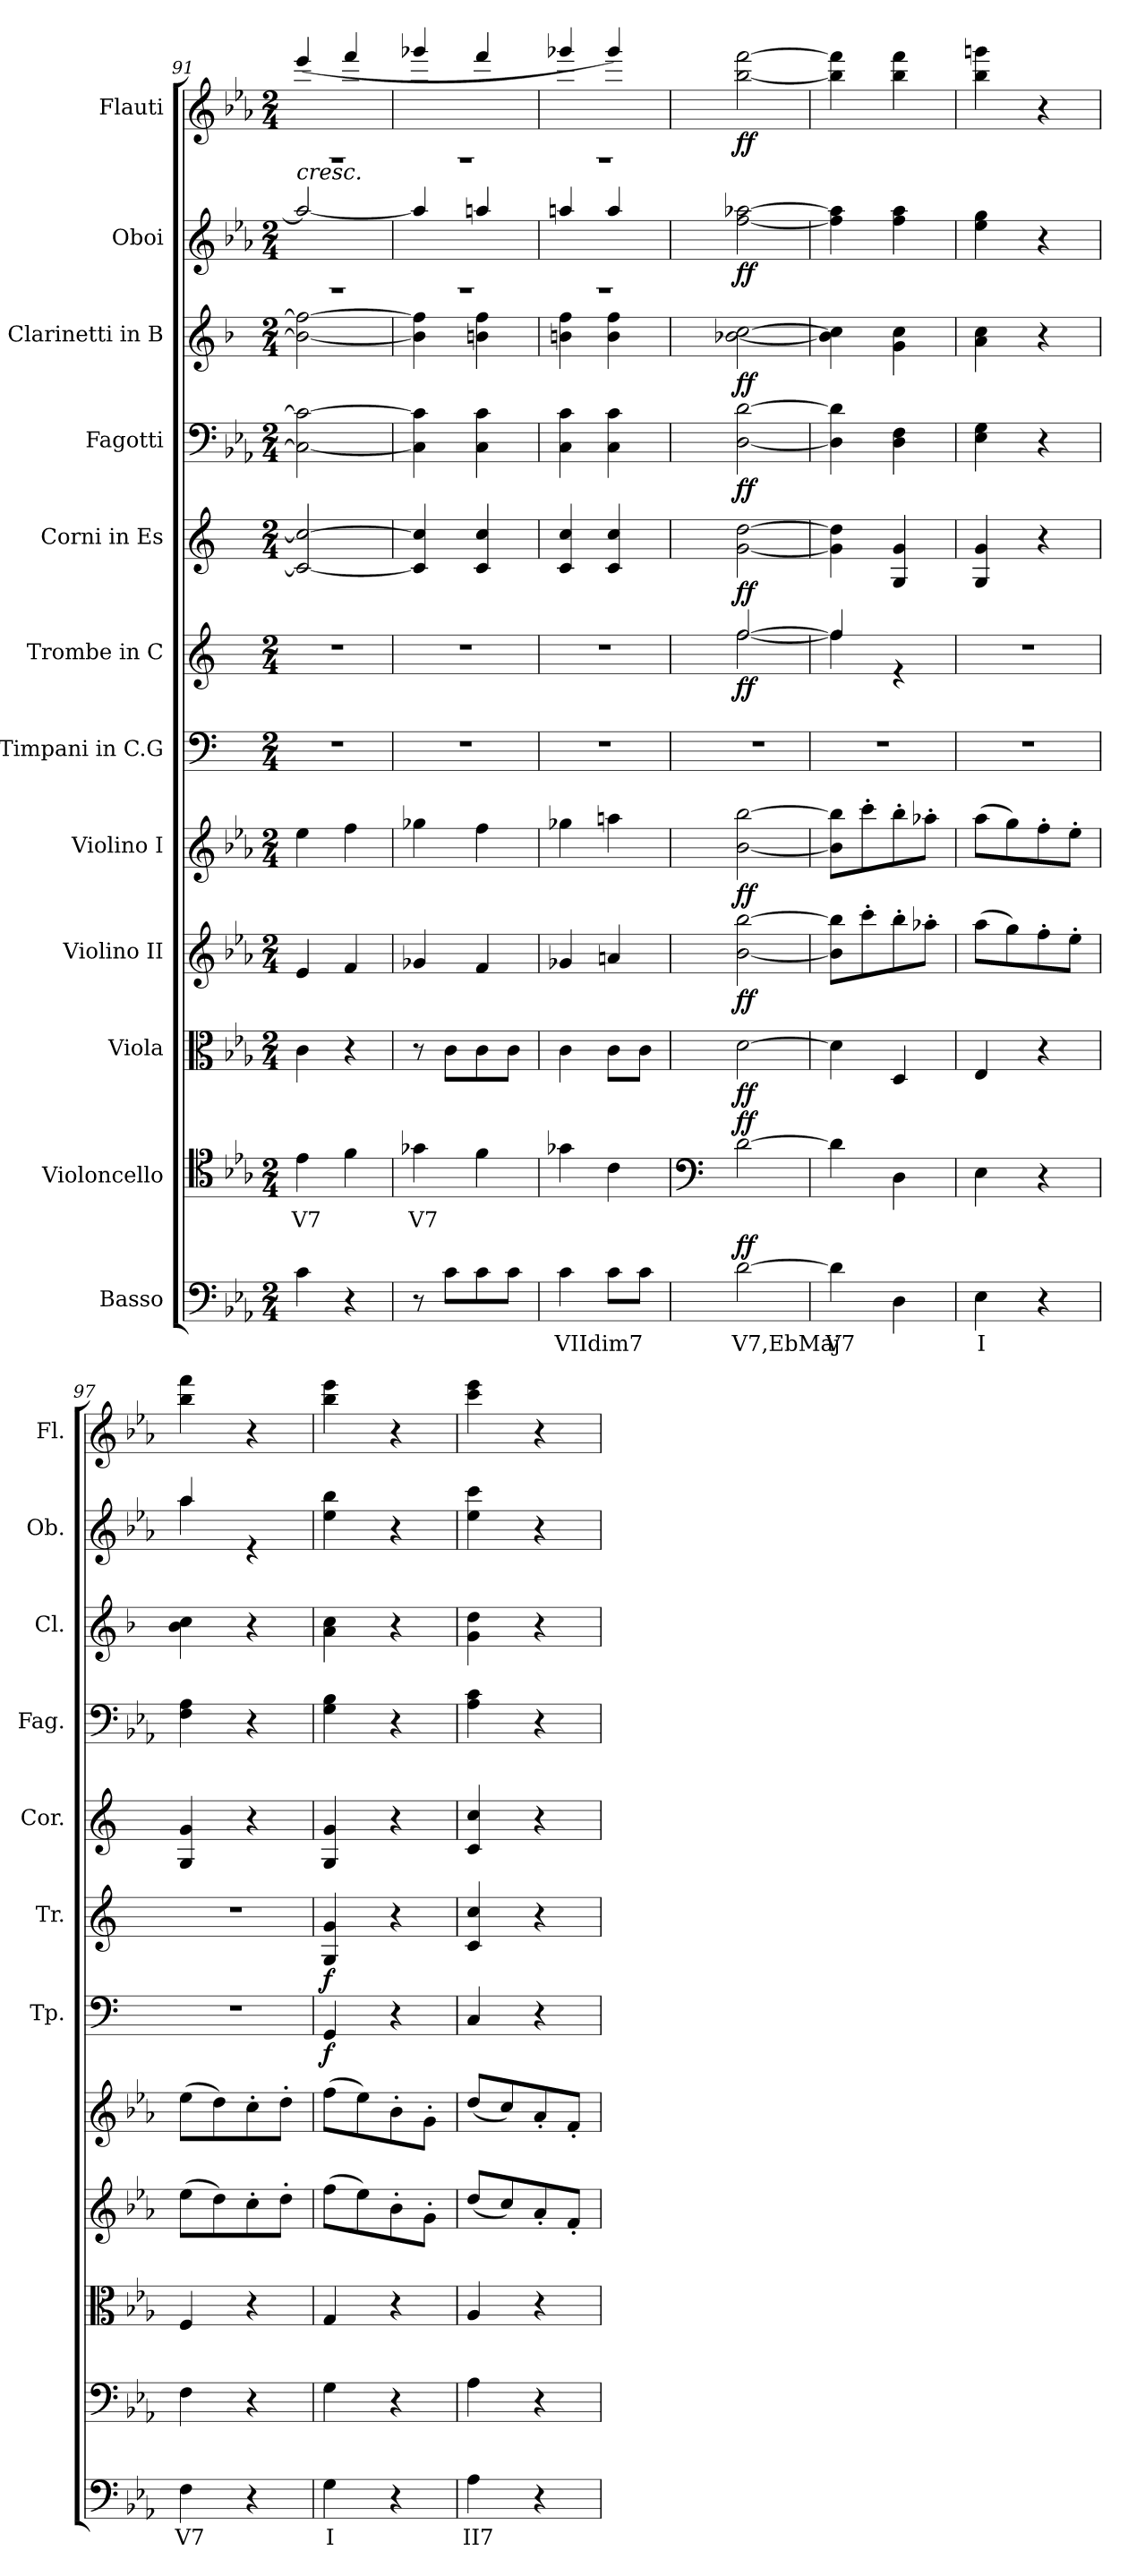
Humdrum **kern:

**kern	**text	**dynam	**kern	**text	**dynam	**kern	**dynam	**kern	**dynam	**kern	**dynam	**kern	**dynam	**kern	**dynam	**kern	**dynam	**kern	**dynam	**kern	**dynam	**kern	**dynam	**kern	**dynam
*part12	*part12	*part12	*part11	*part11	*part11	*part10	*part10	*part9	*part9	*part8	*part8	*part7	*part7	*part6	*part6	*part5	*part5	*part4	*part4	*part3	*part3	*part2	*part2	*part1	*part1
*staff12	*staff12	*staff12	*staff11	*staff11	*staff11	*staff10	*staff10	*staff9	*staff9	*staff8	*staff8	*staff7	*staff7	*staff6	*staff6	*staff5	*staff5	*staff4	*staff4	*staff3	*staff3	*staff2	*staff2	*staff1	*staff1
*I"Basso	*	*	*I"Violoncello	*	*	*I"Viola	*	*I"Violino II	*	*I"Violino I	*	*I"Timpani in C.G	*	*I"Trombe in C	*	*I"Corni in Es	*	*I"Fagotti	*	*I"Clarinetti in B	*	*I"Oboi	*	*I"Flauti	*
*	*	*	*	*	*	*	*	*	*	*	*	*I'Tp.	*	*I'Tr.	*	*I'Cor.	*	*I'Fag.	*	*I'Cl.	*	*I'Ob.	*	*I'Fl.	*
*clefF4	*	*	*clefC4	*	*	*clefC3	*	*clefG2	*	*clefG2	*	*clefF4	*	*clefG2	*	*clefG2	*	*clefF4	*	*clefG2	*	*clefG2	*	*clefG2	*
*ITrd7c12	*	*	*	*	*	*	*	*	*	*	*	*	*	*	*	*ITrd5c9	*	*	*	*ITrd1c2	*	*	*	*	*
*k[b-e-a-]	*	*	*k[b-e-a-]	*	*	*k[b-e-a-]	*	*k[b-e-a-]	*	*k[b-e-a-]	*	*k[]	*	*k[]	*	*k[b-e-a-]	*	*k[b-e-a-]	*	*k[b-e-a-]	*	*k[b-e-a-]	*	*k[b-e-a-]	*
*M2/4	*	*	*M2/4	*	*	*M2/4	*	*M2/4	*	*M2/4	*	*M2/4	*	*M2/4	*	*M2/4	*	*M2/4	*	*M2/4	*	*M2/4	*	*M2/4	*
=91	=91	=91	=91	=91	=91	=91	=91	=91	=91	=91	=91	=91	=91	=91	=91	=91	=91	=91	=91	=91	=91	=91	=91	=91	=91
*	*	*	*	*	*	*	*	*	*	*	*	*	*	*	*	*	*	*	*	*	*	*^	*	*^	*
!	!	!	!	!	!	!	!	!	!	!	!	!	!	!	!	!	!	!	!	!	!	!	!	!	!LO:TX:b:i:t=cresc.	!	!
4C\	.	.	4e-\	V7	.	4c\	.	4e-/	.	4ee-\	.	2r	.	2r	.	2E-/_ 2e-/_	.	2C\_ 2c\_	.	2a\_ 2ee-\_	.	2rF	2aa/_	.	2rF	(4eee-/	.
4r	.	.	4f\	.	.	4r	.	4f/	.	4ff\	.	.	.	.	.	.	.	.	.	.	.	.	.	.	.	4fff/	.
=92	=92	=92	=92	=92	=92	=92	=92	=92	=92	=92	=92	=92	=92	=92	=92	=92	=92	=92	=92	=92	=92	=92	=92	=92	=92	=92	=92
8r	.	.	4g-X\	V7	.	8r	.	4g-X/	.	4gg-X\	.	2r	.	2r	.	4E-/] 4e-/]	.	4C\] 4c\]	.	4a\] 4ee-\]	.	2rF	4aa/]	.	2rF	4ggg-X/	.
8C\L	.	.	.	.	.	8c\L	.	.	.	.	.	.	.	.	.	.	.	.	.	.	.	.	.	.	.	.	.
8C\	.	.	4f\	.	.	8c\	.	4f/	.	4ff\	.	.	.	.	.	4E-/ 4e-/	.	4C\ 4c\	.	4an\ 4ee-\	.	.	4aan/	.	.	4fff/	.
8C\J	.	.	.	.	.	8c\J	.	.	.	.	.	.	.	.	.	.	.	.	.	.	.	.	.	.	.	.	.
=93	=93	=93	=93	=93	=93	=93	=93	=93	=93	=93	=93	=93	=93	=93	=93	=93	=93	=93	=93	=93	=93	=93	=93	=93	=93	=93	=93
4C\	VIIdim7	.	4g-X\	.	.	4c\	.	4g-X/	.	4gg-X\	.	2r	.	2r	.	4E-/ 4e-/	.	4C\ 4c\	.	4an\ 4ee-\	.	2rF	4aan/	.	2rF	4ggg-X/	.
8C\L	.	.	4c\	.	.	8c\L	.	4an/	.	4aan\	.	.	.	.	.	4E-/ 4e-/	.	4C\ 4c\	.	4a\ 4ee-\	.	.	4aa/	.	.	4ggg-/)	.
8C\J	.	.	.	.	.	8c\J	.	.	.	.	.	.	.	.	.	.	.	.	.	.	.	.	.	.	.	.	.
*	*	*	*	*	*	*	*	*	*	*	*	*	*	*	*	*	*	*	*	*	*	*v	*v	*	*	*	*
*	*	*	*	*	*	*	*	*	*	*	*	*	*	*	*	*	*	*	*	*	*	*	*	*v	*v	*
=94	=94	=94	=94	=94	=94	=94	=94	=94	=94	=94	=94	=94	=94	=94	=94	=94	=94	=94	=94	=94	=94	=94	=94	=94	=94
*	*	*	*clefF4	*	*	*	*	*	*	*	*	*	*	*	*	*	*	*	*	*	*	*	*	*	*
*	*	*	*	*	*	*	*	*	*	*	*	*	*	*^	*	*	*	*	*	*	*	*	*	*	*
!	!	!LO:DY:b	!	!	!LO:DY:b	!	!LO:DY:b	!	!LO:DY:b	!	!LO:DY:b	!	!	!	!	!LO:DY:b	!	!LO:DY:b	!	!LO:DY:b	!	!LO:DY:b	!	!LO:DY:b	!	!LO:DY:b
[2D\	V7,EbMaj	ff	[2d\	.	ff	[2d\	ff	[2b-\ [2bb-\	ff	[2b-\ [2bb-\	ff	2r	.	[2ff/	[2ff\	ff	[2B-\ [2f\	ff	[2D\ [2d\	ff	[2a-X\ [2b-\	ff	[2ff\ [2aa-X\	ff	[2bb-\ [2fff\	ff
!!LO:PB:g=z
=95	=95	=95	=95	=95	=95	=95	=95	=95	=95	=95	=95	=95	=95	=95	=95	=95	=95	=95	=95	=95	=95	=95	=95	=95	=95	=95
4D\]	V7	.	4d\]	.	.	4d\]	.	8b-\] 8bb-\]L	.	8b-\] 8bb-\]L	.	2r	.	4ff/]	4ff\]	.	4B-\] 4f\]	.	4D\] 4d\]	.	4a-\] 4b-\]	.	4ff\] 4aa-\]	.	4bb-\] 4fff\]	.
.	.	.	.	.	.	.	.	8ccc'\	.	8ccc'\	.	.	.	.	.	.	.	.	.	.	.	.	.	.	.	.
4DD\	.	.	4D\	.	.	4D/	.	8bb-'\	.	8bb-'\	.	.	.	4re	4ryy	.	4BB-/ 4B-/	.	4D\ 4F\	.	4f\ 4b-\	.	4ff\ 4aa-\	.	4bb-\ 4fff\	.
.	.	.	.	.	.	.	.	8aa-X'\J	.	8aa-X'\J	.	.	.	.	.	.	.	.	.	.	.	.	.	.	.	.
*	*	*	*	*	*	*	*	*	*	*	*	*	*	*v	*v	*	*	*	*	*	*	*	*	*	*	*
=96	=96	=96	=96	=96	=96	=96	=96	=96	=96	=96	=96	=96	=96	=96	=96	=96	=96	=96	=96	=96	=96	=96	=96	=96	=96
4EE-\	I	.	4E-\	.	.	4E-/	.	(8aa-\L	.	(8aa-\L	.	2r	.	2r	.	4BB-/ 4B-/	.	4E-\ 4G\	.	4g\ 4b-\	.	4ee-\ 4gg\	.	4bb-\ 4gggn\	.
.	.	.	.	.	.	.	.	8gg\)	.	8gg\)	.	.	.	.	.	.	.	.	.	.	.	.	.	.	.
4r	.	.	4r	.	.	4r	.	8ff'\	.	8ff'\	.	.	.	.	.	4r	.	4r	.	4r	.	4r	.	4r	.
.	.	.	.	.	.	.	.	8ee-'\J	.	8ee-'\J	.	.	.	.	.	.	.	.	.	.	.	.	.	.	.
=97	=97	=97	=97	=97	=97	=97	=97	=97	=97	=97	=97	=97	=97	=97	=97	=97	=97	=97	=97	=97	=97	=97	=97	=97	=97
*	*	*	*	*	*	*	*	*	*	*	*	*	*	*	*	*	*	*	*	*	*	*^	*	*	*
4FF\	V7	.	4F\	.	.	4F/	.	(8ee-\L	.	(8ee-\L	.	2r	.	2r	.	4BB-/ 4B-/	.	4F\ 4A-\	.	4a-\ 4b-\	.	4aa-/	4aa-\	.	4bb-\ 4fff\	.
.	.	.	.	.	.	.	.	8dd\)	.	8dd\)	.	.	.	.	.	.	.	.	.	.	.	.	.	.	.	.
4r	.	.	4r	.	.	4r	.	8cc'\	.	8cc'\	.	.	.	.	.	4r	.	4r	.	4r	.	4re	4ryy	.	4r	.
.	.	.	.	.	.	.	.	8dd'\J	.	8dd'\J	.	.	.	.	.	.	.	.	.	.	.	.	.	.	.	.
*	*	*	*	*	*	*	*	*	*	*	*	*	*	*	*	*	*	*	*	*	*	*v	*v	*	*	*
=98	=98	=98	=98	=98	=98	=98	=98	=98	=98	=98	=98	=98	=98	=98	=98	=98	=98	=98	=98	=98	=98	=98	=98	=98	=98
!	!	!	!	!	!	!	!	!	!	!	!	!	!LO:DY:b	!	!LO:DY:b	!	!	!	!	!	!	!	!	!	!
4GG\	I	.	4G\	.	.	4G/	.	(8ff\L	.	(8ff\L	.	4GG/	f	4G/ 4g/	f	4BB-/ 4B-/	.	4G\ 4B-\	.	4g\ 4b-\	.	4ee-\ 4bb-\	.	4bb-\ 4eee-\	.
.	.	.	.	.	.	.	.	8ee-\)	.	8ee-\)	.	.	.	.	.	.	.	.	.	.	.	.	.	.	.
4r	.	.	4r	.	.	4r	.	8b-'\	.	8b-'\	.	4r	.	4r	.	4r	.	4r	.	4r	.	4r	.	4r	.
.	.	.	.	.	.	.	.	8g'\J	.	8g'\J	.	.	.	.	.	.	.	.	.	.	.	.	.	.	.
=99	=99	=99	=99	=99	=99	=99	=99	=99	=99	=99	=99	=99	=99	=99	=99	=99	=99	=99	=99	=99	=99	=99	=99	=99	=99
4AA-\	II7	.	4A-\	.	.	4A-/	.	(8dd/L	.	(8dd/L	.	4C/	.	4c/ 4cc/	.	4E-/ 4e-/	.	4A-\ 4c\	.	4f\ 4cc\	.	4ee-\ 4ccc\	.	4ccc\ 4eee-\	.
.	.	.	.	.	.	.	.	8cc/)	.	8cc/)	.	.	.	.	.	.	.	.	.	.	.	.	.	.	.
4r	.	.	4r	.	.	4r	.	8a-'/	.	8a-'/	.	4r	.	4r	.	4r	.	4r	.	4r	.	4r	.	4r	.
.	.	.	.	.	.	.	.	8f'/J	.	8f'/J	.	.	.	.	.	.	.	.	.	.	.	.	.	.	.
=	=	=	=	=	=	=	=	=	=	=	=	=	=	=	=	=	=	=	=	=	=	=	=	=	=
*-	*-	*-	*-	*-	*-	*-	*-	*-	*-	*-	*-	*-	*-	*-	*-	*-	*-	*-	*-	*-	*-	*-	*-	*-	*-
